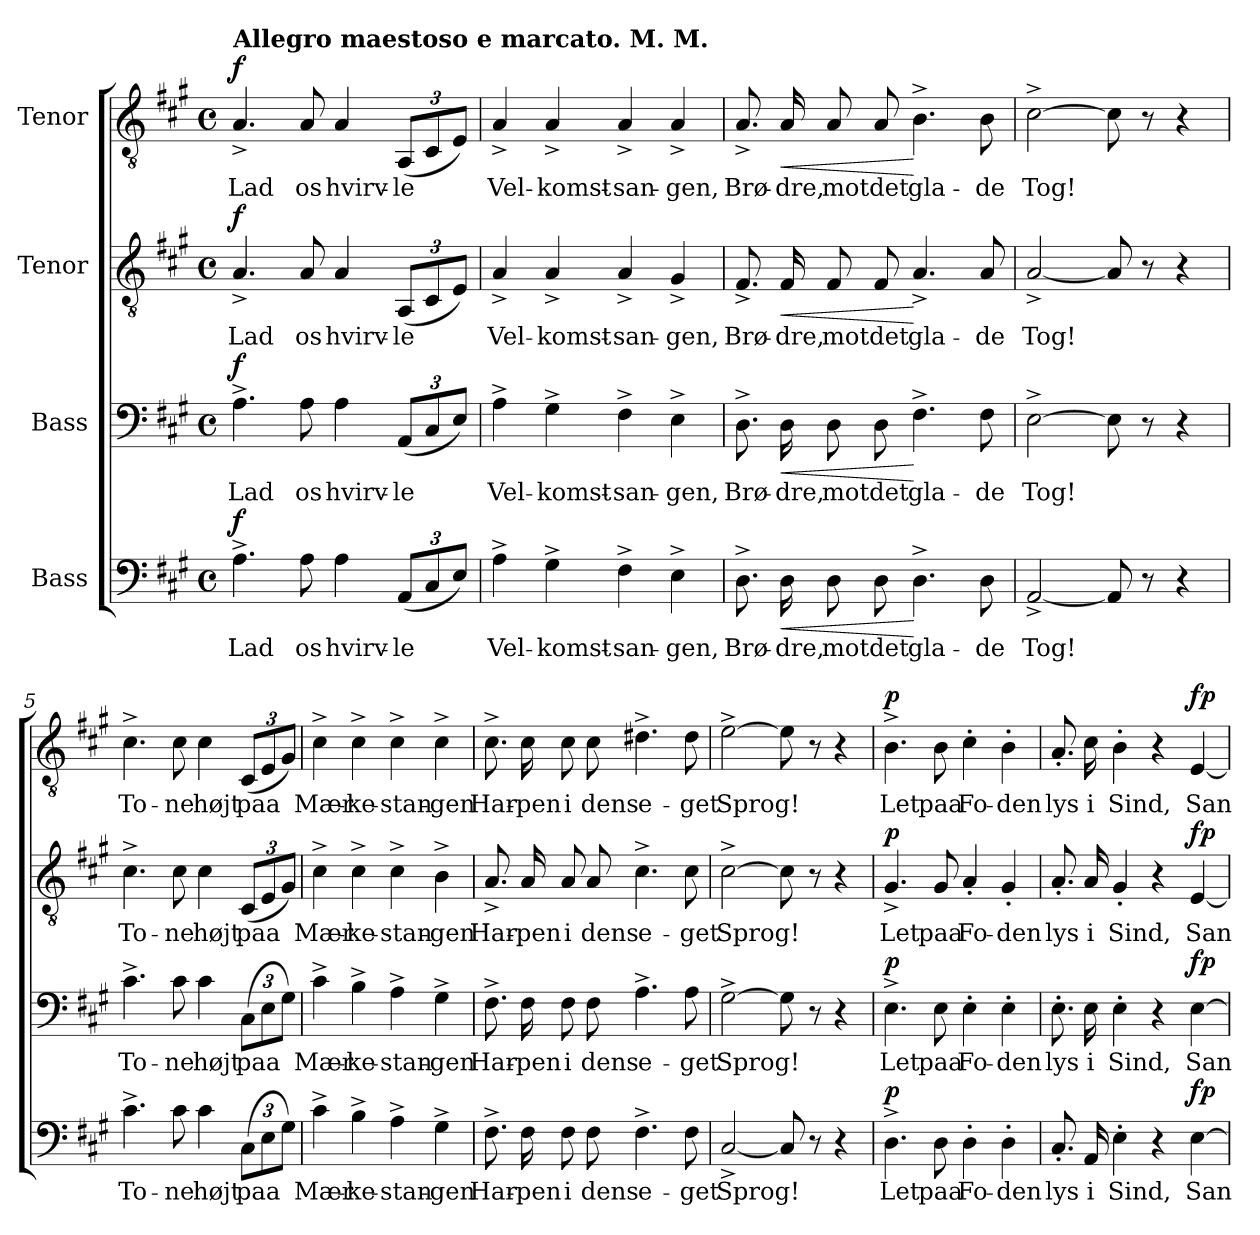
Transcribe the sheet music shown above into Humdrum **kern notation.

**kern	**text	**dynam	**kern	**text	**dynam	**kern	**text	**dynam	**kern	**text	**dynam
*part4	*part4	*part4	*part3	*part3	*part3	*part2	*part2	*part2	*part1	*part1	*part1
*staff4	*staff4	*staff4	*staff3	*staff3	*staff3	*staff2	*staff2	*staff2	*staff1	*staff1	*staff1
*I"Bass	*	*	*I"Bass	*	*	*I"Tenor	*	*	*I"Tenor	*	*
*clefF4	*	*	*clefF4	*	*	*clefGv2	*	*	*clefGv2	*	*
*k[f#c#g#]	*	*	*k[f#c#g#]	*	*	*k[f#c#g#]	*	*	*k[f#c#g#]	*	*
*M4/4	*	*	*M4/4	*	*	*M4/4	*	*	*M4/4	*	*
*met(c)	*	*	*met(c)	*	*	*met(c)	*	*	*met(c)	*	*
*MM126	*	*	*MM126	*	*	*MM126	*	*	*MM126	*	*
=1	=1	=1	=1	=1	=1	=1	=1	=1	=1	=1	=1
!	!	!	!	!	!	!	!	!	!LO:TX:a:B:t=Allegro maestoso e marcato. M. M.	!	!
!	!	!LO:DY:a	!	!	!LO:DY:a	!	!	!LO:DY:a	!	!	!LO:DY:a
4.A^\	Lad	f	4.A^\	Lad	f	4.A^/	Lad	f	4.A^/	Lad	f
8A\	os	.	8A\	os	.	8A/	os	.	8A/	os	.
4A\	hvirv-	.	4A\	hvirv-	.	4A/	hvirv-	.	4A/	hvirv-	.
*Xbrackettup	*	*	*Xbrackettup	*	*	*Xbrackettup	*	*	*Xbrackettup	*	*
(12AA/L	-le	.	(12AA/L	-le	.	(12AA/L	-le	.	(12AA/L	-le	.
12C#/	.	.	12C#/	.	.	12C#/	.	.	12C#/	.	.
12E/J)	.	.	12E/J)	.	.	12E/J)	.	.	12E/J)	.	.
=2	=2	=2	=2	=2	=2	=2	=2	=2	=2	=2	=2
4A^\	Vel-	.	4A^\	Vel-	.	4A^/	Vel-	.	4A^/	Vel-	.
4G#^\	-komst-	.	4G#^\	-komst-	.	4A^/	-komst-	.	4A^/	-komst-	.
4F#^\	-san-	.	4F#^\	-san-	.	4A^/	-san-	.	4A^/	-san-	.
4E^\	-gen,	.	4E^\	-gen,	.	4G#^/	-gen,	.	4A^/	-gen,	.
=3	=3	=3	=3	=3	=3	=3	=3	=3	=3	=3	=3
8.D^\	Brø-	.	8.D^\	Brø-	.	8.F#^/	Brø-	.	8.A^/	Brø-	.
!	!	!LO:HP:b	!	!	!LO:HP:b	!	!	!LO:HP:b	!	!	!LO:HP:b
16D\	-dre,	<	16D\	-dre,	<	16F#/	-dre,	<	16A/	-dre,	<
8D\	mot	.	8D\	mot	.	8F#/	mot	.	8A/	mot	.
8D\	det	.	8D\	det	.	8F#/	det	.	8A/	det	.
4.D^\	gla-	[	4.F#^\	gla-	[	4.A^/	gla-	[	4.B^\	gla-	[
8D\	-de	.	8F#\	-de	.	8A/	-de	.	8B\	-de	.
=4	=4	=4	=4	=4	=4	=4	=4	=4	=4	=4	=4
[2AA^/	Tog!	.	[2E^\	Tog!	.	[2A^/	Tog!	.	[2c#^\	Tog!	.
8AA/]	.	.	8E\]	.	.	8A/]	.	.	8c#\]	.	.
8r	.	.	8r	.	.	8r	.	.	8r	.	.
4r	.	.	4r	.	.	4r	.	.	4r	.	.
=5	=5	=5	=5	=5	=5	=5	=5	=5	=5	=5	=5
4.c#^\	To-	.	4.c#^\	To-	.	4.c#^\	To-	.	4.c#^\	To-	.
8c#\	-ne	.	8c#\	-ne	.	8c#\	-ne	.	8c#\	-ne	.
4c#\	højt	.	4c#\	højt	.	4c#\	højt	.	4c#\	højt	.
(12C#\L	paa	.	(12C#\L	paa	.	(12C#/L	paa	.	(12C#/L	paa	.
12E\	.	.	12E\	.	.	12E/	.	.	12E/	.	.
12G#\J)	.	.	12G#\J)	.	.	12G#/J)	.	.	12G#/J)	.	.
!!LO:LB:g=z
=6	=6	=6	=6	=6	=6	=6	=6	=6	=6	=6	=6
4c#^\	Mær-	.	4c#^\	Mær-	.	4c#^\	Mær-	.	4c#^\	Mær-	.
4B^\	-ke-	.	4B^\	-ke-	.	4c#^\	-ke-	.	4c#^\	-ke-	.
4A^\	-stan-	.	4A^\	-stan-	.	4c#^\	-stan-	.	4c#^\	-stan-	.
4G#^\	-gen	.	4G#^\	-gen	.	4B^\	-gen	.	4c#^\	-gen	.
=7	=7	=7	=7	=7	=7	=7	=7	=7	=7	=7	=7
8.F#^\	Har-	.	8.F#^\	Har-	.	8.A^/	Har-	.	8.c#^\	Har-	.
16F#\	-pen	.	16F#\	-pen	.	16A/	-pen	.	16c#\	-pen	.
8F#\	i	.	8F#\	i	.	8A/	i	.	8c#\	i	.
8F#\	dens	.	8F#\	dens	.	8A/	dens	.	8c#\	dens	.
4.F#^\	e-	.	4.A^\	e-	.	4.c#^\	e-	.	4.d#X^\	e-	.
8F#\	-get	.	8A\	-get	.	8c#\	-get	.	8d#\	-get	.
=8	=8	=8	=8	=8	=8	=8	=8	=8	=8	=8	=8
[2C#^/	Sprog!	.	[2G#^\	Sprog!	.	[2c#^\	Sprog!	.	[2e^\	Sprog!	.
8C#/]	.	.	8G#\]	.	.	8c#\]	.	.	8e\]	.	.
8r	.	.	8r	.	.	8r	.	.	8r	.	.
4r	.	.	4r	.	.	4r	.	.	4r	.	.
=9	=9	=9	=9	=9	=9	=9	=9	=9	=9	=9	=9
!	!	!LO:DY:a	!	!	!LO:DY:a	!	!	!LO:DY:a	!	!	!LO:DY:a
4.D^\	Let	p	4.E^\	Let	p	4.G#^/	Let	p	4.B^\	Let	p
8D\	paa	.	8E\	paa	.	8G#/	paa	.	8B\	paa	.
4D'\	Fo-	.	4E'\	Fo-	.	4A'/	Fo-	.	4c#'\	Fo-	.
4D'\	-den	.	4E'\	-den	.	4G#'/	-den	.	4B'\	-den	.
=10	=10	=10	=10	=10	=10	=10	=10	=10	=10	=10	=10
8.C#'/	lys	.	8.E'\	lys	.	8.A'/	lys	.	8.A'/	lys	.
16AA/	i	.	16E\	i	.	16A/	i	.	16c#\	i	.
4E'\	Sind,	.	4E'\	Sind,	.	4G#'/	Sind,	.	4B'\	Sind,	.
4r	.	.	4r	.	.	4r	.	.	4r	.	.
!	!	!LO:DY:a	!	!	!LO:DY:a	!	!	!LO:DY:a	!	!	!LO:DY:a
[4E\	San-	fp	[4E\	San-	fp	[4E/	San-	fp	[4E/	San-	fp
=	=	=	=	=	=	=	=	=	=	=	=
*-	*-	*-	*-	*-	*-	*-	*-	*-	*-	*-	*-
